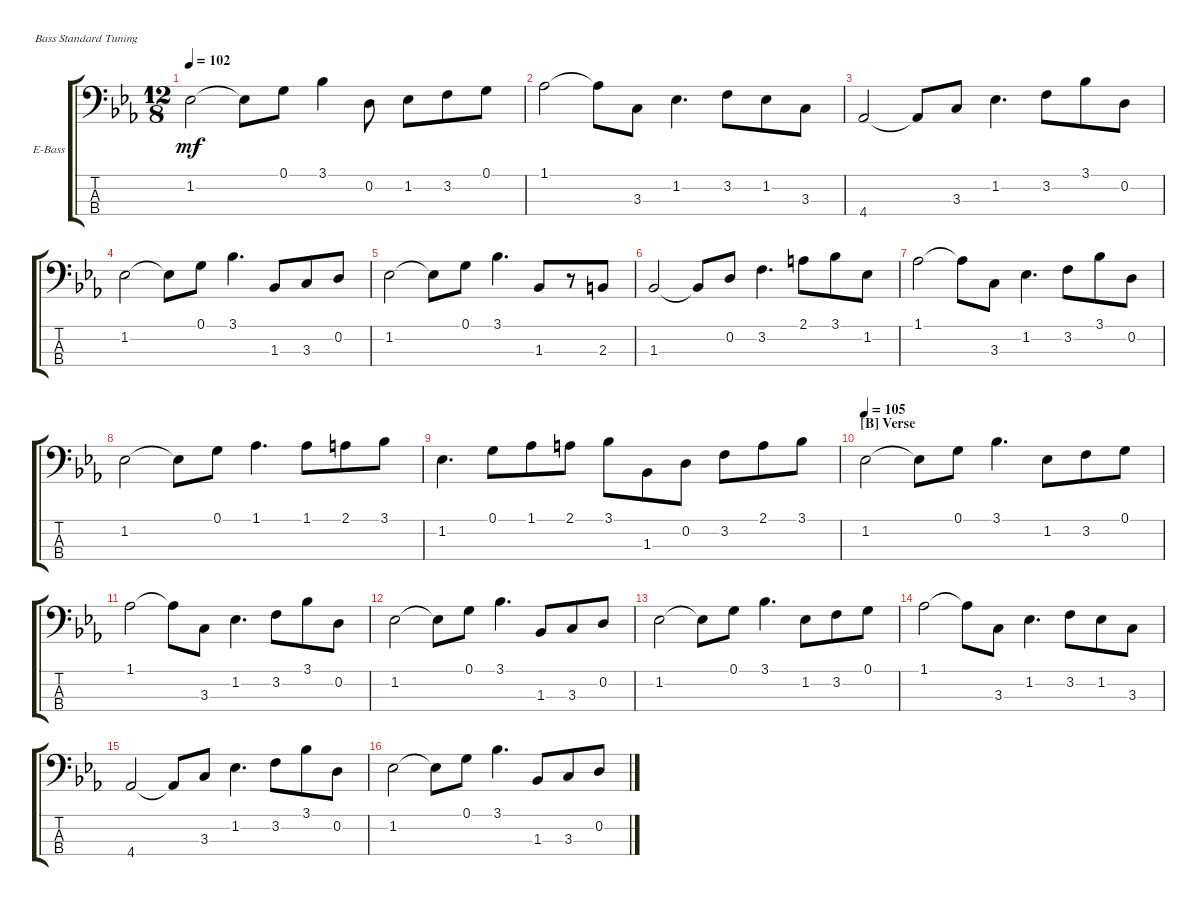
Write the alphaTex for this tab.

\defaultSystemsLayout 4
\bracketExtendMode groupsimilarinstruments
\firstSystemTrackNameOrientation horizontal
\otherSystemsTrackNameOrientation horizontal
\track ("Electric Bass" "E-Bass") {instrument electricbassfinger}
\staff {score tabs}
\tuning (G2 D2 A1 E1)
\ts (12 8)
\tempo 102
\clef f4
\ks eb
1.2.2{dy mf} 1.2{t}.8 0.1.8 3.1.4 0.2.8 1.2.8 3.2.8 0.1.8 |
1.1.2 1.1{t}.8 3.3.8 1.2.4{d} 3.2.8 1.2.8 3.3.8 |
4.4.2 4.4{t}.8 3.3.8 1.2.4{d} 3.2.8 3.1.8 0.2.8 |
1.2.2 1.2{t}.8 0.1.8 3.1.4{d} 1.3.8 3.3.8 0.2.8 |
1.2.2 1.2{t}.8 0.1.8 3.1.4{d} 1.3.8 r.8 2.3.8 |
1.3.2 1.3{t}.8 0.2.8 3.2.4{d} 2.1.8 3.1.8 1.2.8 |
1.1.2 1.1{t}.8 3.3.8 1.2.4{d} 3.2.8 3.1.8 0.2.8 |
1.2.2 1.2{t}.8 0.1.8 1.1.4{d} 1.1.8 2.1.8 3.1.8 |
1.2.4{d} 0.1.8 1.1.8 2.1.8 3.1.8 1.3.8 0.2.8 3.2.8 2.1.8 3.1.8 |
\section ("B" "Verse")
\tempo 105
1.2.2 1.2{t}.8 0.1.8 3.1.4{d} 1.2.8 3.2.8 0.1.8 |
1.1.2 1.1{t}.8 3.3.8 1.2.4{d} 3.2.8 3.1.8 0.2.8 |
1.2.2 1.2{t}.8 0.1.8 3.1.4{d} 1.3.8 3.3.8 0.2.8 |
1.2.2 1.2{t}.8 0.1.8 3.1.4{d} 1.2.8 3.2.8 0.1.8 |
1.1.2 1.1{t}.8 3.3.8 1.2.4{d} 3.2.8 1.2.8 3.3.8 |
4.4.2 4.4{t}.8 3.3.8 1.2.4{d} 3.2.8 3.1.8 0.2.8 |
1.2.2 1.2{t}.8 0.1.8 3.1.4{d} 1.3.8 3.3.8 0.2.8
